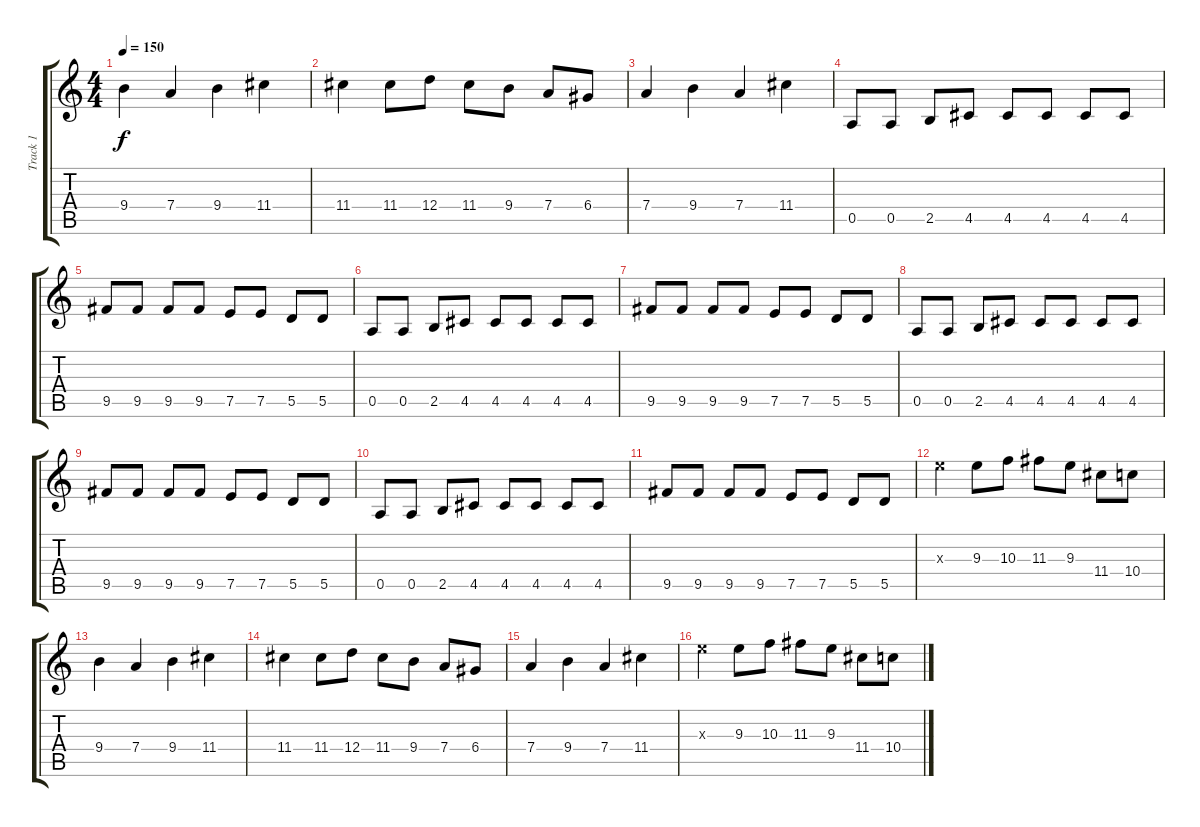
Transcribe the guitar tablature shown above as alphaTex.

\track ("Track 1" "Track 1") {instrument distortionguitar}
\staff {score tabs}
\tuning (E4 B3 G3 D3 A2 E2) {hide}
\ts (4 4)
\tempo 150
\clef g2
\ks c
9.4.4{dy f} 7.4.4 9.4.4 11.4.4 |
11.4.4 11.4.8 12.4.8 11.4.8 9.4.8 7.4.8 6.4.8 |
7.4.4 9.4.4 7.4.4 11.4.4 |
0.5.8 0.5.8 2.5.8 4.5.8 4.5.8 4.5.8 4.5.8 4.5.8 |
9.5.8 9.5.8 9.5.8 9.5.8 7.5.8 7.5.8 5.5.8 5.5.8 |
0.5.8 0.5.8 2.5.8 4.5.8 4.5.8 4.5.8 4.5.8 4.5.8 |
9.5.8 9.5.8 9.5.8 9.5.8 7.5.8 7.5.8 5.5.8 5.5.8 |
0.5.8 0.5.8 2.5.8 4.5.8 4.5.8 4.5.8 4.5.8 4.5.8 |
9.5.8 9.5.8 9.5.8 9.5.8 7.5.8 7.5.8 5.5.8 5.5.8 |
0.5.8 0.5.8 2.5.8 4.5.8 4.5.8 4.5.8 4.5.8 4.5.8 |
9.5.8 9.5.8 9.5.8 9.5.8 7.5.8 7.5.8 5.5.8 5.5.8 |
9.3{x}.4 9.3.8 10.3.8 11.3.8 9.3.8 11.4.8 10.4.8 |
9.4.4 7.4.4 9.4.4 11.4.4 |
11.4.4 11.4.8 12.4.8 11.4.8 9.4.8 7.4.8 6.4.8 |
7.4.4 9.4.4 7.4.4 11.4.4 |
9.3{x}.4 9.3.8 10.3.8 11.3.8 9.3.8 11.4.8 10.4.8
